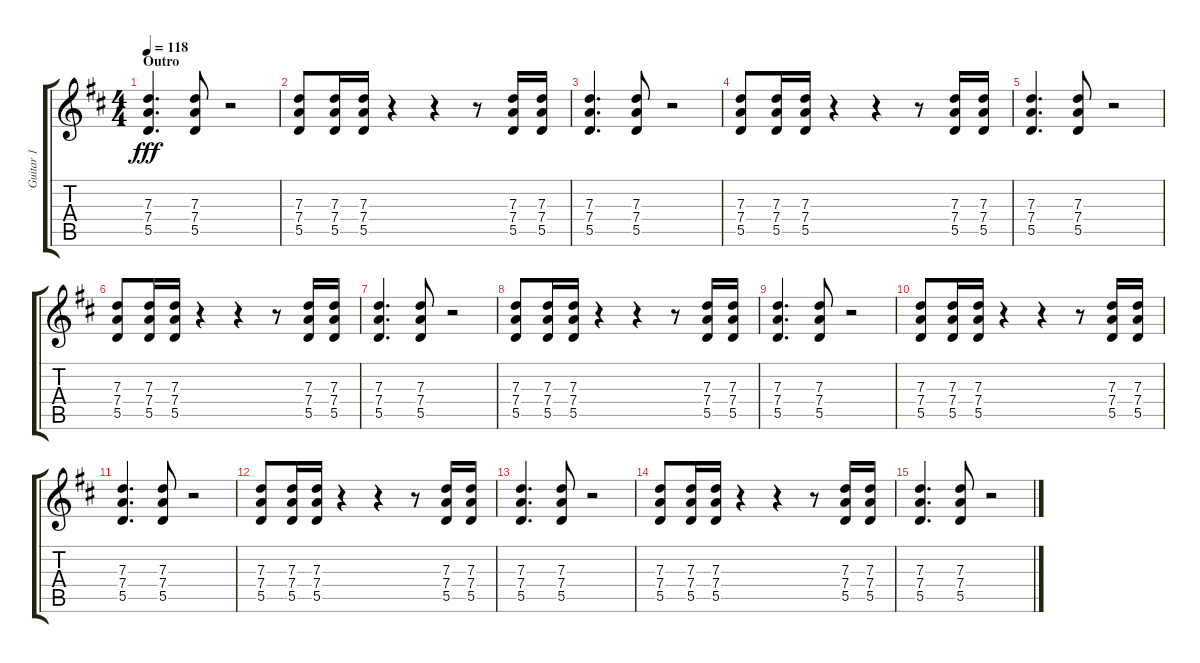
\track ("Guitar 1" "Guitar 1") {instrument distortionguitar}
\staff {score tabs}
\tuning (E4 B3 G3 D3 A2 E2) {hide}
\ts (4 4)
\section ("" "Outro")
\tempo 118
\clef g2
\ks d
(7.3 7.4 5.5).4{d dy fff} (7.3 7.4 5.5).8 r.2 |
(7.3 7.4 5.5).8 (7.3 7.4 5.5).16 (7.3 7.4 5.5).16 r.4 r.4 r.8 (7.3 7.4 5.5).16 (7.3 7.4 5.5).16 |
(7.3 7.4 5.5).4{d} (7.3 7.4 5.5).8 r.2 |
(7.3 7.4 5.5).8 (7.3 7.4 5.5).16 (7.3 7.4 5.5).16 r.4 r.4 r.8 (7.3 7.4 5.5).16 (7.3 7.4 5.5).16 |
(7.3 7.4 5.5).4{d} (7.3 7.4 5.5).8 r.2 |
(7.3 7.4 5.5).8 (7.3 7.4 5.5).16 (7.3 7.4 5.5).16 r.4 r.4 r.8 (7.3 7.4 5.5).16 (7.3 7.4 5.5).16 |
(7.3 7.4 5.5).4{d} (7.3 7.4 5.5).8 r.2 |
(7.3 7.4 5.5).8 (7.3 7.4 5.5).16 (7.3 7.4 5.5).16 r.4 r.4 r.8 (7.3 7.4 5.5).16 (7.3 7.4 5.5).16 |
(7.3 7.4 5.5).4{d} (7.3 7.4 5.5).8 r.2 |
(7.3 7.4 5.5).8 (7.3 7.4 5.5).16 (7.3 7.4 5.5).16 r.4 r.4 r.8 (7.3 7.4 5.5).16 (7.3 7.4 5.5).16 |
(7.3 7.4 5.5).4{d} (7.3 7.4 5.5).8 r.2 |
(7.3 7.4 5.5).8 (7.3 7.4 5.5).16 (7.3 7.4 5.5).16 r.4 r.4 r.8 (7.3 7.4 5.5).16 (7.3 7.4 5.5).16 |
(7.3 7.4 5.5).4{d} (7.3 7.4 5.5).8 r.2 |
(7.3 7.4 5.5).8 (7.3 7.4 5.5).16 (7.3 7.4 5.5).16 r.4 r.4 r.8 (7.3 7.4 5.5).16 (7.3 7.4 5.5).16 |
(7.3 7.4 5.5).4{d} (7.3 7.4 5.5).8 r.2
